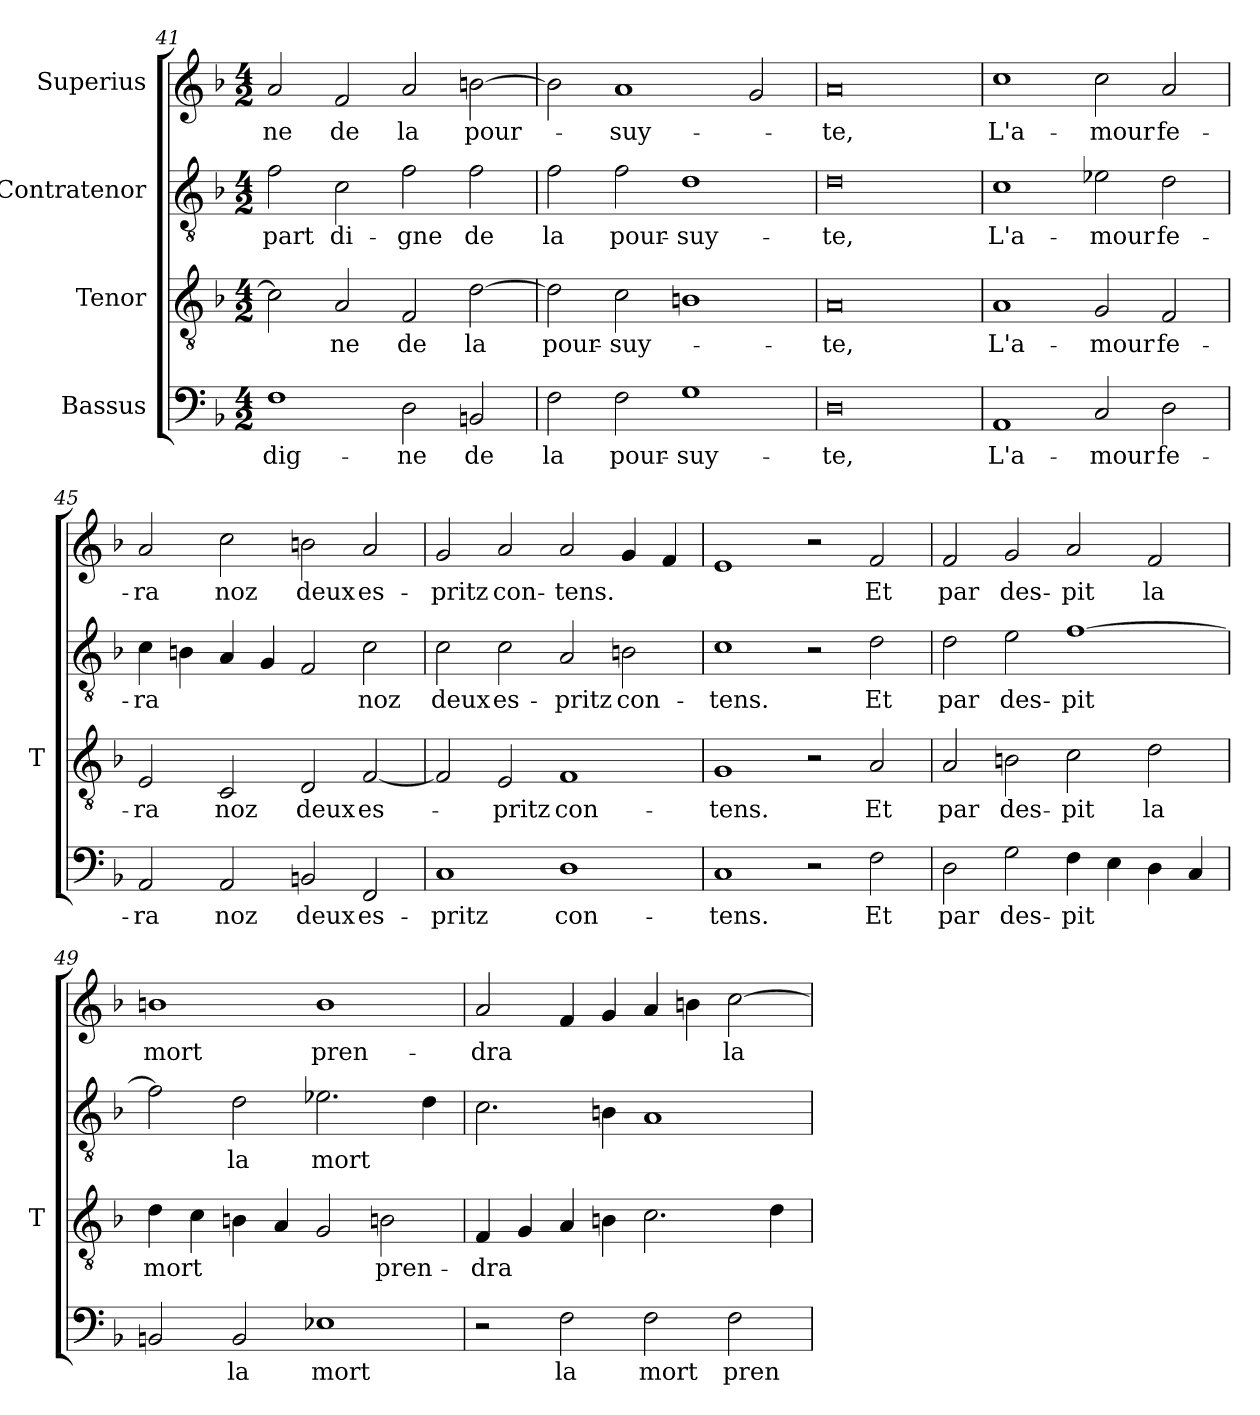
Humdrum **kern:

**kern	**text	**kern	**text	**kern	**text	**kern	**text
*part4	*part4	*part3	*part3	*part2	*part2	*part1	*part1
*staff4	*staff4	*staff3	*staff3	*staff2	*staff2	*staff1	*staff1
*I"Bassus	*	*I"Tenor	*	*I"Contratenor	*	*I"Superius	*
*	*	*I'T	*	*	*	*	*
*clefF4	*	*clefGv2	*	*clefGv2	*	*clefG2	*
*k[b-]	*	*k[b-]	*	*k[b-]	*	*k[b-]	*
*M4/2	*	*M4/2	*	*M4/2	*	*M4/2	*
=41	=41	=41	=41	=41	=41	=41	=41
1F	dig-	2c]	.	2f	-part	2a	-ne
.	.	2A	-ne	2c	di-	2f	-de
2D	-ne	2F	-de	2f	-gne	2a	-la
2BB	-de	[2d	-la	2f	-de	[2bn	pour-
=42	=42	=42	=42	=42	=42	=42	=42
2F	-la	2d]	pour-	2f	-la	2b]	.
2F	pour-	2c	suy-	2f	pour-	1a	suy-
1G	suy-	1Bn	.	1d	suy-	.	.
.	.	.	.	.	.	2g	.
=43	=43	=43	=43	=43	=43	=43	=43
0D	-te,	0A	-te,	0d	-te,	0a	-te,
=44	=44	=44	=44	=44	=44	=44	=44
1AA	L'a-	1A	L'a-	1c	L'a-	1cc	L'a-
2C	-mour	2G	-mour	2e-X	-mour	2cc	-mour
2D	fe-	2F	fe-	2d	fe-	2a	fe-
=45	=45	=45	=45	=45	=45	=45	=45
2AA	-ra	2E	-ra	4c	-ra	2a	-ra
.	.	.	.	4B	.	.	.
2AA	-noz	2C	-noz	4A	.	2cc	-noz
.	.	.	.	4G	.	.	.
2BBi	-deux	2D	-deux	2F	.	2bn	-deux
2FF	es-	[2F	es-	2c	-noz	2a	es-
=46	=46	=46	=46	=46	=46	=46	=46
1C	-pritz	2F]	.	2c	-deux	2g	-pritz
.	.	2E	-pritz	2c	es-	2a	con-
1D	con-	1F	con-	2A	-pritz	2a	-tens.
.	.	.	.	2B	con-	4g	.
.	.	.	.	.	.	4f	.
=47	=47	=47	=47	=47	=47	=47	=47
1C	-tens.	1G	-tens.	1c	-tens.	1e	.
2r	.	2r	.	2r	.	2r	.
2F	-Et	2A	-Et	2d	-Et	2f	-Et
=48	=48	=48	=48	=48	=48	=48	=48
2D	-par	2A	-par	2d	-par	2f	-par
2G	des-	2Bn	des-	2e	des-	2g	des-
4F	-pit	2c	-pit	[1f	-pit	2a	-pit
4E	.	.	.	.	.	.	.
4D	.	2d	-la	.	.	2f	-la
4C	.	.	.	.	.	.	.
=49	=49	=49	=49	=49	=49	=49	=49
2BB	.	4d	-mort	2f]	.	1bn	-mort
.	.	4c	.	.	.	.	.
2BB	-la	4Bn	.	2d	-la	.	.
.	.	4A	.	.	.	.	.
1E-X	-mort	2G	.	2.e-X	-mort	1b	pren-
.	.	2Bn	pren-	.	.	.	.
.	.	.	.	4d	.	.	.
=50	=50	=50	=50	=50	=50	=50	=50
2r	.	4F	-dra	2.c	.	2a	-dra
.	.	4G	.	.	.	.	.
2F	-la	4A	.	.	.	4f	.
.	.	4Bn	.	4B	.	4g	.
2F	-mort	2.c	.	1A	.	4a	.
.	.	.	.	.	.	4bn	.
2F	pren-	.	.	.	.	[2cc	-la
.	.	4d	.	.	.	.	.
=	=	=	=	=	=	=	=
*-	*-	*-	*-	*-	*-	*-	*-
